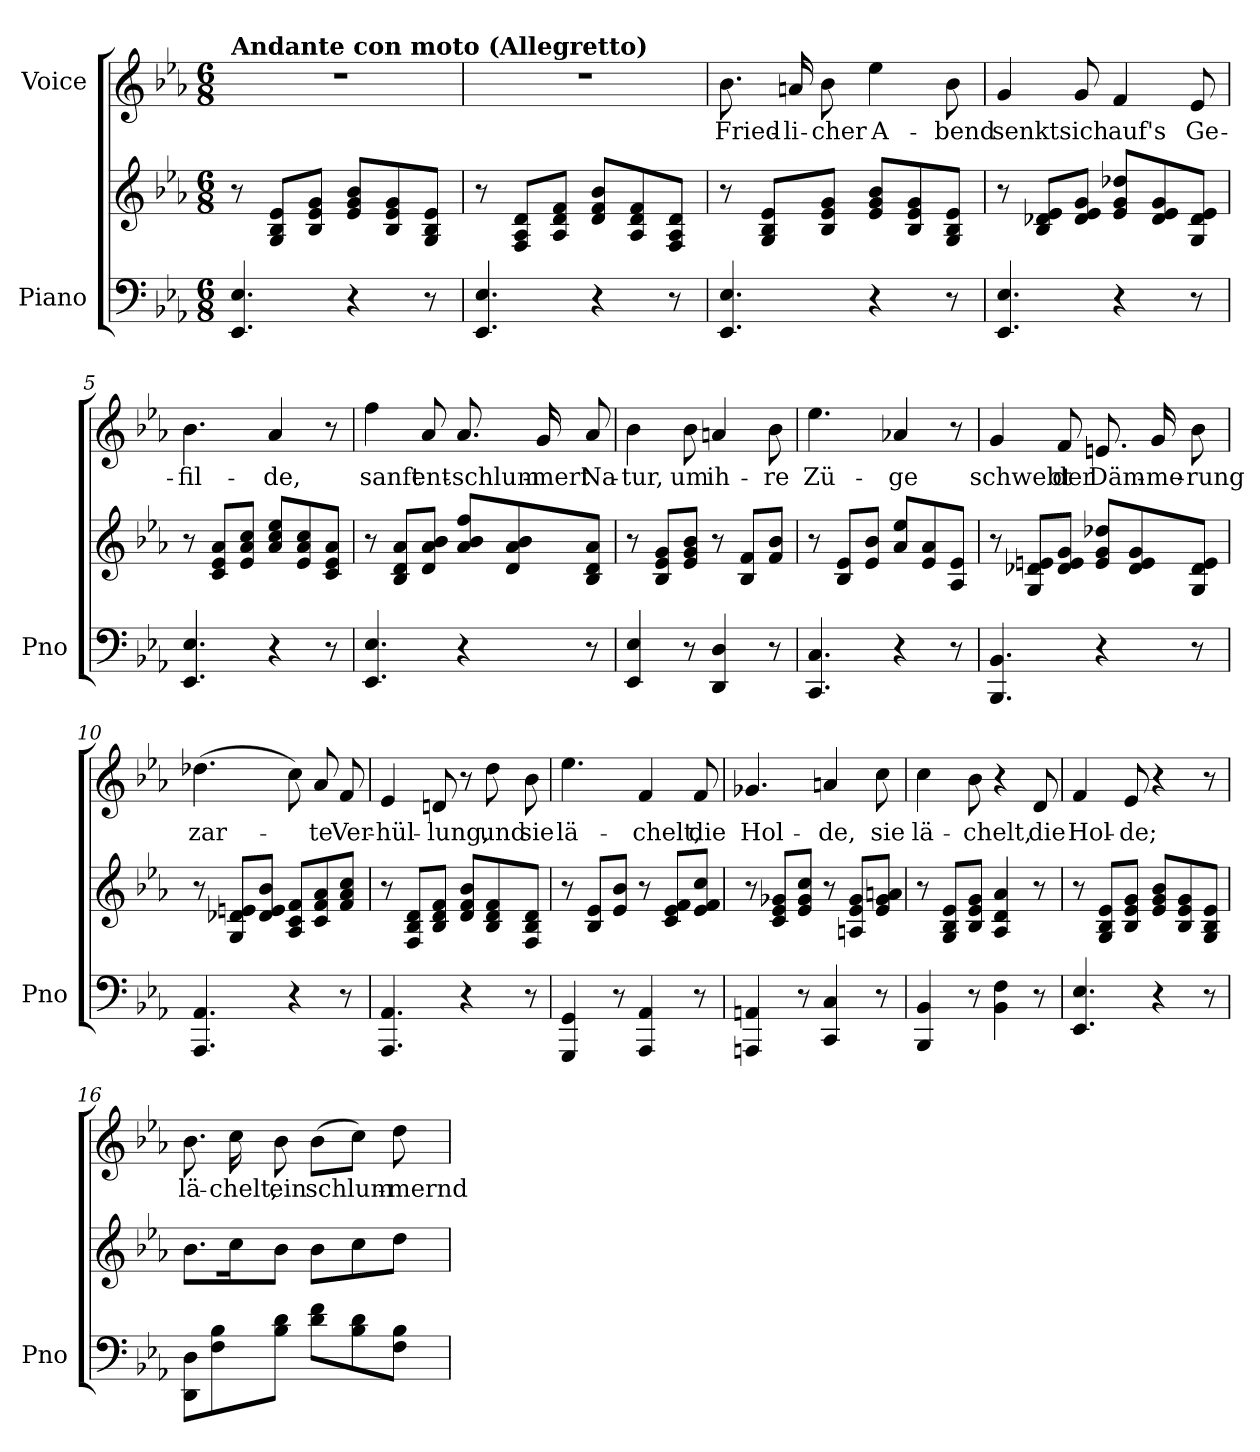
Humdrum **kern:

**kern	**kern	**kern	**text
*part2	*part2	*part1	*part1
*staff3	*staff2	*staff1	*staff1
*I"Piano	*	*I"Voice	*
*I'Pno	*	*	*
*clefF4	*clefG2	*clefG2	*
*k[b-e-a-]	*k[b-e-a-]	*k[b-e-a-]	*
*M6/8	*M6/8	*M6/8	*
=1	=1	=1	=1
!	!	!LO:TX:a:B:t=Andante con moto  (Allegretto)	!
4.EE-/ 4.E-/	8r	2.r	.
.	8G/ 8B-/ 8e-/L	.	.
.	8B-/ 8e-/ 8g/J	.	.
4r	8e-/ 8g/ 8b-/L	.	.
.	8B-/ 8e-/ 8g/	.	.
8r	8G/ 8B-/ 8e-/J	.	.
=2	=2	=2	=2
4.EE-/ 4.E-/	8r	2.r	.
.	8F/ 8A-/ 8d/L	.	.
.	8A-/ 8d/ 8f/J	.	.
4r	8d/ 8f/ 8b-/L	.	.
.	8A-/ 8d/ 8f/	.	.
8r	8F/ 8A-/ 8d/J	.	.
=3	=3	=3	=3
!	!	!	!LO:LY:b
4.EE-/ 4.E-/	8r	8.b-\	Fried-
.	8G/ 8B-/ 8e-/L	.	.
!	!	!	!LO:LY:b
.	.	16an/	-li-
!	!	!	!LO:LY:b
.	8B-/ 8e-/ 8g/J	8b-\	-cher
!	!	!	!LO:LY:b
4r	8e-/ 8g/ 8b-/L	4ee-\	A-
.	8B-/ 8e-/ 8g/	.	.
!	!	!	!LO:LY:b
8r	8G/ 8B-/ 8e-/J	8b-\	-bend
=4	=4	=4	=4
!	!	!	!LO:LY:b
4.EE-/ 4.E-/	8r	4g/	senkt
.	8B-/ 8d-X/ 8e-/L	.	.
!	!	!	!LO:LY:b
.	8d-/ 8e-/ 8g/J	8g/	sich
!	!	!	!LO:LY:b
4r	8e-/ 8g/ 8dd-X/L	4f/	auf's
.	8d-/ 8e-/ 8g/	.	.
!	!	!	!LO:LY:b
8r	8G/ 8d-/ 8e-/J	8e-/	Ge-
!!LO:LB:g=z
=5	=5	=5	=5
!	!	!	!LO:LY:b
4.EE-/ 4.E-/	8r	4.b-\	-fil-
.	8c/ 8e-/ 8a-/L	.	.
.	8e-/ 8a-/ 8cc/J	.	.
!	!	!	!LO:LY:b
4r	8a-/ 8cc/ 8ee-/L	4a-/	-de,
.	8e-/ 8a-/ 8cc/	.	.
8r	8c/ 8e-/ 8a-/J	8r	.
!!LO:LB:g=z
=6	=6	=6	=6
!	!	!	!LO:LY:b
4.EE-/ 4.E-/	8r	4ff\	sanft
.	8B-/ 8d/ 8a-/L	.	.
!	!	!	!LO:LY:b
.	8d/ 8a-/ 8b-/J	8a-/	ent-
!	!	!	!LO:LY:b
4r	8a-/ 8b-/ 8ff/L	8.a-/	-schlum-
.	8d/ 8a-/ 8b-/	.	.
!	!	!	!LO:LY:b
.	.	16g/	-mert
!	!	!	!LO:LY:b
8r	8B-/ 8d/ 8a-/J	8a-/	Na-
=7	=7	=7	=7
!	!	!	!LO:LY:b
4EE-/ 4E-/	8r	4b-\	-tur,
.	8B-/ 8e-/ 8g/L	.	.
!	!	!	!LO:LY:b
8r	8e-/ 8g/ 8b-/J	8b-\	um
!	!	!	!LO:LY:b
4DD/ 4D/	8r	4an/	ih-
.	8B-/ 8f/L	.	.
!	!	!	!LO:LY:b
8r	8f/ 8b-/J	8b-\	-re
=8	=8	=8	=8
!	!	!	!LO:LY:b
4.CC/ 4.C/	8r	4.ee-\	Zü-
.	8B-/ 8e-/L	.	.
.	8e-/ 8b-/J	.	.
!	!	!	!LO:LY:b
4r	8a-/ 8ee-/L	4a-X/	-ge
.	8e-/ 8a-/	.	.
8r	8A-/ 8e-/J	8r	.
=9	=9	=9	=9
!	!	!	!LO:LY:b
4.BBB-/ 4.BB-/	8r	4g/	schwebt
.	8G/ 8d-X/ 8en/L	.	.
!	!	!	!LO:LY:b
.	8d-/ 8e/ 8g/J	8f/	der
!	!	!	!LO:LY:b
4r	8e/ 8g/ 8dd-X/L	8.en/	Däm-
.	8d-/ 8e/ 8g/	.	.
!	!	!	!LO:LY:b
.	.	16g/	-me-
!	!	!	!LO:LY:b
8r	8G/ 8d-/ 8e/J	8b-\	-rung
!!LO:LB:g=z
=10	=10	=10	=10
!	!	!	!LO:LY:b
4.AAA-/ 4.AA-/	8r	(4.dd-X\	zar-
.	8G/ 8d-X/ 8en/L	.	.
.	8d-/ 8e/ 8b-/J	.	.
4r	8A-/ 8c/ 8f/L	8cc\)	.
!	!	!	!LO:LY:b
.	8c/ 8f/ 8a-/	8a-/	te
!	!	!	!LO:LY:b
8r	8f/ 8a-/ 8cc/J	8f/	Ver-
!!LO:PB:g=z
=11	=11	=11	=11
!	!	!	!LO:LY:b
4.AAA-/ 4.AA-/	8r	4e-/	-hül-
.	8F/ 8B-/ 8d/L	.	.
!	!	!	!LO:LY:b
.	8B-/ 8d/ 8f/J	8dn/	-lung,
4r	8d/ 8f/ 8b-/L	8r	.
!	!	!	!LO:LY:b
.	8B-/ 8d/ 8f/	8dd\	und
!	!	!	!LO:LY:b
8r	8F/ 8B-/ 8d/J	8b-\	sie
=12	=12	=12	=12
!	!	!	!LO:LY:b
4GGG/ 4GG/	8r	4.ee-\	lä-
.	8B-/ 8e-/L	.	.
8r	8e-/ 8b-/J	.	.
!	!	!	!LO:LY:b
4AAA-/ 4AA-/	8r	4f/	-chelt,
.	8c/ 8e-/ 8f/L	.	.
!	!	!	!LO:LY:b
8r	8e-/ 8f/ 8cc/J	8f/	die
=13	=13	=13	=13
!	!	!	!LO:LY:b
4AAAn/ 4AAn/	8r	4.g-X/	Hol-
.	8c/ 8e-/ 8g-X/L	.	.
8r	8e-/ 8g-/ 8cc/J	.	.
!	!	!	!LO:LY:b
4CC/ 4C/	8r	4an/	-de,
.	8An/ 8e-/ 8g-/L	.	.
!	!	!	!LO:LY:b
8r	8e-/ 8g-/ 8an/J	8cc\	sie
=14	=14	=14	=14
!	!	!	!LO:LY:b
4BBB-/ 4BB-/	8r	4cc\	lä-
.	8G/ 8B-/ 8e-/L	.	.
!	!	!	!LO:LY:b
8r	8B-/ 8e-/ 8g/J	8b-\	-chelt,
4BB-\ 4F\	4A-/ 4d/ 4a-/	4r	.
!	!	!	!LO:LY:b
8r	8r	8d/	die
=15	=15	=15	=15
!	!	!	!LO:LY:b
4.EE-/ 4.E-/	8r	4f/	Hol-
.	8G/ 8B-/ 8e-/L	.	.
!	!	!	!LO:LY:b
.	8B-/ 8e-/ 8g/J	8e-/	-de;
4r	8e-/ 8g/ 8b-/L	4r	.
.	8B-/ 8e-/ 8g/	.	.
8r	8G/ 8B-/ 8e-/J	8r	.
!!LO:LB:g=z
=16	=16	=16	=16
!	!	!	!LO:LY:b
8DD\ 8D\L	8.b-\L	8.b-\	lä-
8F\ 8B-\	.	.	.
!	!	!	!LO:LY:b
.	16cc\K	16cc\	-chelt,
!	!	!	!LO:LY:b
8B-\ 8d\J	8b-\J	8b-\	ein
!	!	!	!LO:LY:b
8d\ 8f\L	8b-\L	(8b-\L	schlum-
8B-\ 8d\	8cc\	8cc\J)	.
!	!	!	!LO:LY:b
8F\ 8B-\J	8dd\J	8dd\	mernd
=	=	=	=
*-	*-	*-	*-
